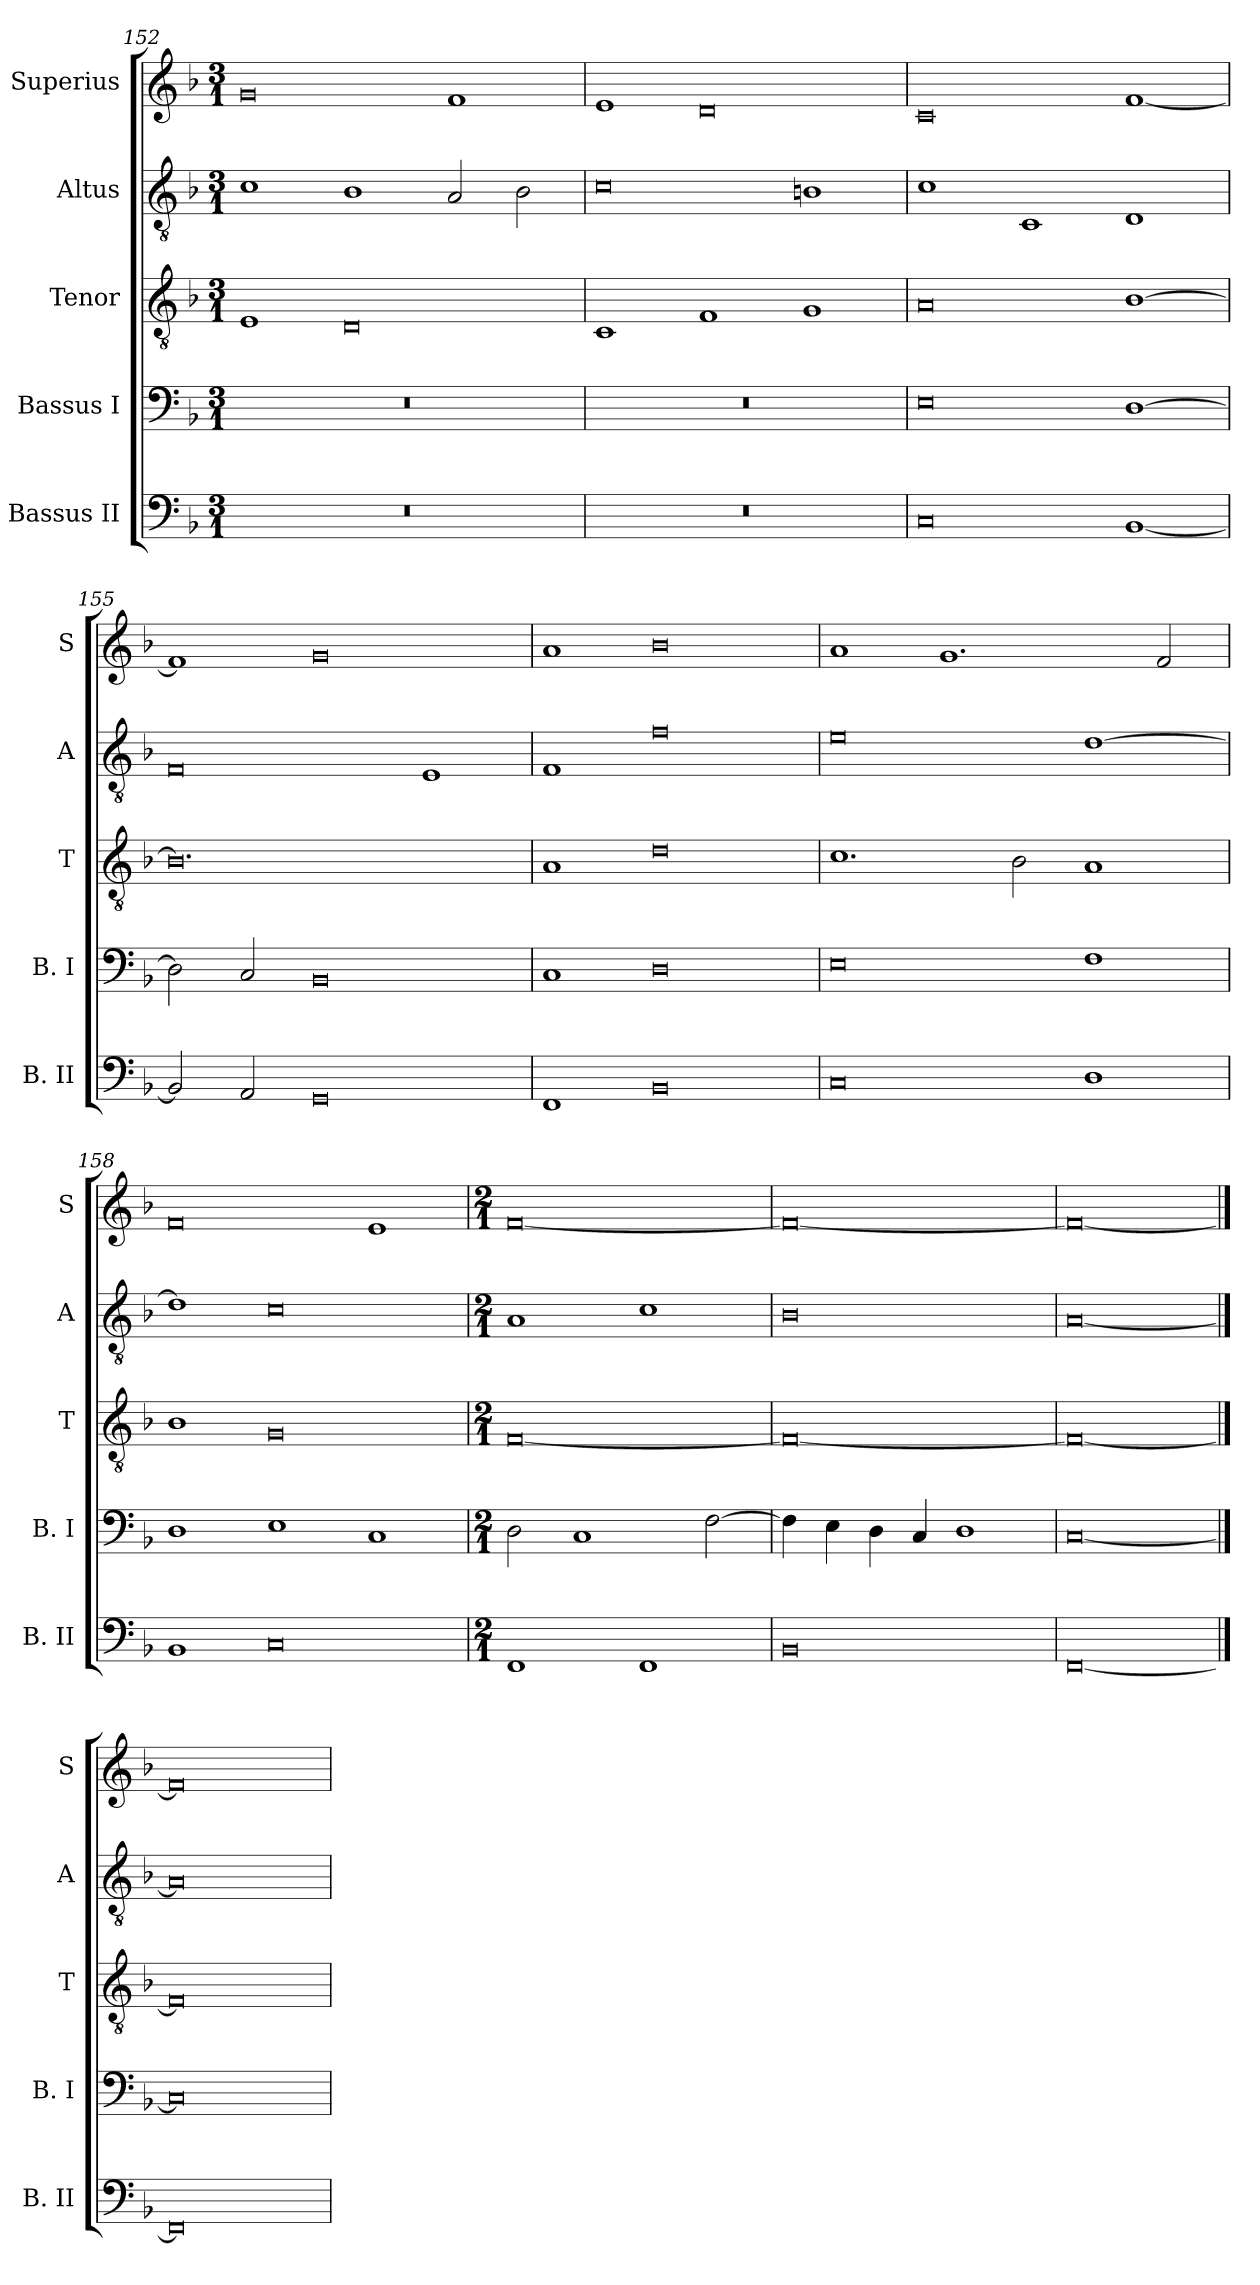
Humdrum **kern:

**kern	**kern	**kern	**kern	**kern
*part5	*part4	*part3	*part2	*part1
*staff5	*staff4	*staff3	*staff2	*staff1
*I"Bassus II	*I"Bassus I	*I"Tenor	*I"Altus	*I"Superius
*I'B. II	*I'B. I	*I'T	*I'A	*I'S
*clefF4	*clefF4	*clefGv2	*clefGv2	*clefG2
*k[b-]	*k[b-]	*k[b-]	*k[b-]	*k[b-]
*F:	*F:	*F:	*F:	*F:
*M3/1	*M3/1	*M3/1	*M3/1	*M3/1
=152	=152	=152	=152	=152
1%3r	1%3r	1E	1c	0g
.	.	0D	1B-	.
.	.	.	2A	1f
.	.	.	2B-	.
=153	=153	=153	=153	=153
1%3r	1%3r	1C	0c	1e
.	.	1F	.	0d
.	.	1G	1Bn	.
=154	=154	=154	=154	=154
0C	0E	0A	1c	0c
.	.	.	1C	.
[1BB-	[1D	[1B-	1D	[1f
=155	=155	=155	=155	=155
2BB-]	2D]	0.B-]	0F	1f]
2AA	2C	.	.	.
0GG	0BB-	.	.	0g
.	.	.	1E	.
=156	=156	=156	=156	=156
1FF	1C	1A	1F	1a
0BB-	0D	0d	0f	0b-
=157	=157	=157	=157	=157
0C	0E	1.c	0e	1a
.	.	.	.	1.g
.	.	2B-	.	.
1D	1F	1A	[1d	.
.	.	.	.	2f
=158	=158	=158	=158	=158
1BB-	1D	1B-	1d]	0f
0C	1E	0G	0c	.
.	1C	.	.	1e
=	=	=	=	=
*M2/1	*M2/1	*M2/1	*M2/1	*M2/1
1FF	2D	[0F	1A	[0f
.	1C	.	.	.
1FF	.	.	1c	.
.	[2F	.	.	.
=159	=159	=159	=159	=159
0BB-	4F]	0F_	0B-	0f_
.	4E	.	.	.
.	4D	.	.	.
.	4C	.	.	.
.	1D	.	.	.
=160	=160	=160	=160	=160
[0FF	[0C	0F_	[0A	0f_
==161	==161	==161	==161	==161
0FF]	0C]	0F]	0A]	0f]
=	=	=	=	=
*-	*-	*-	*-	*-
